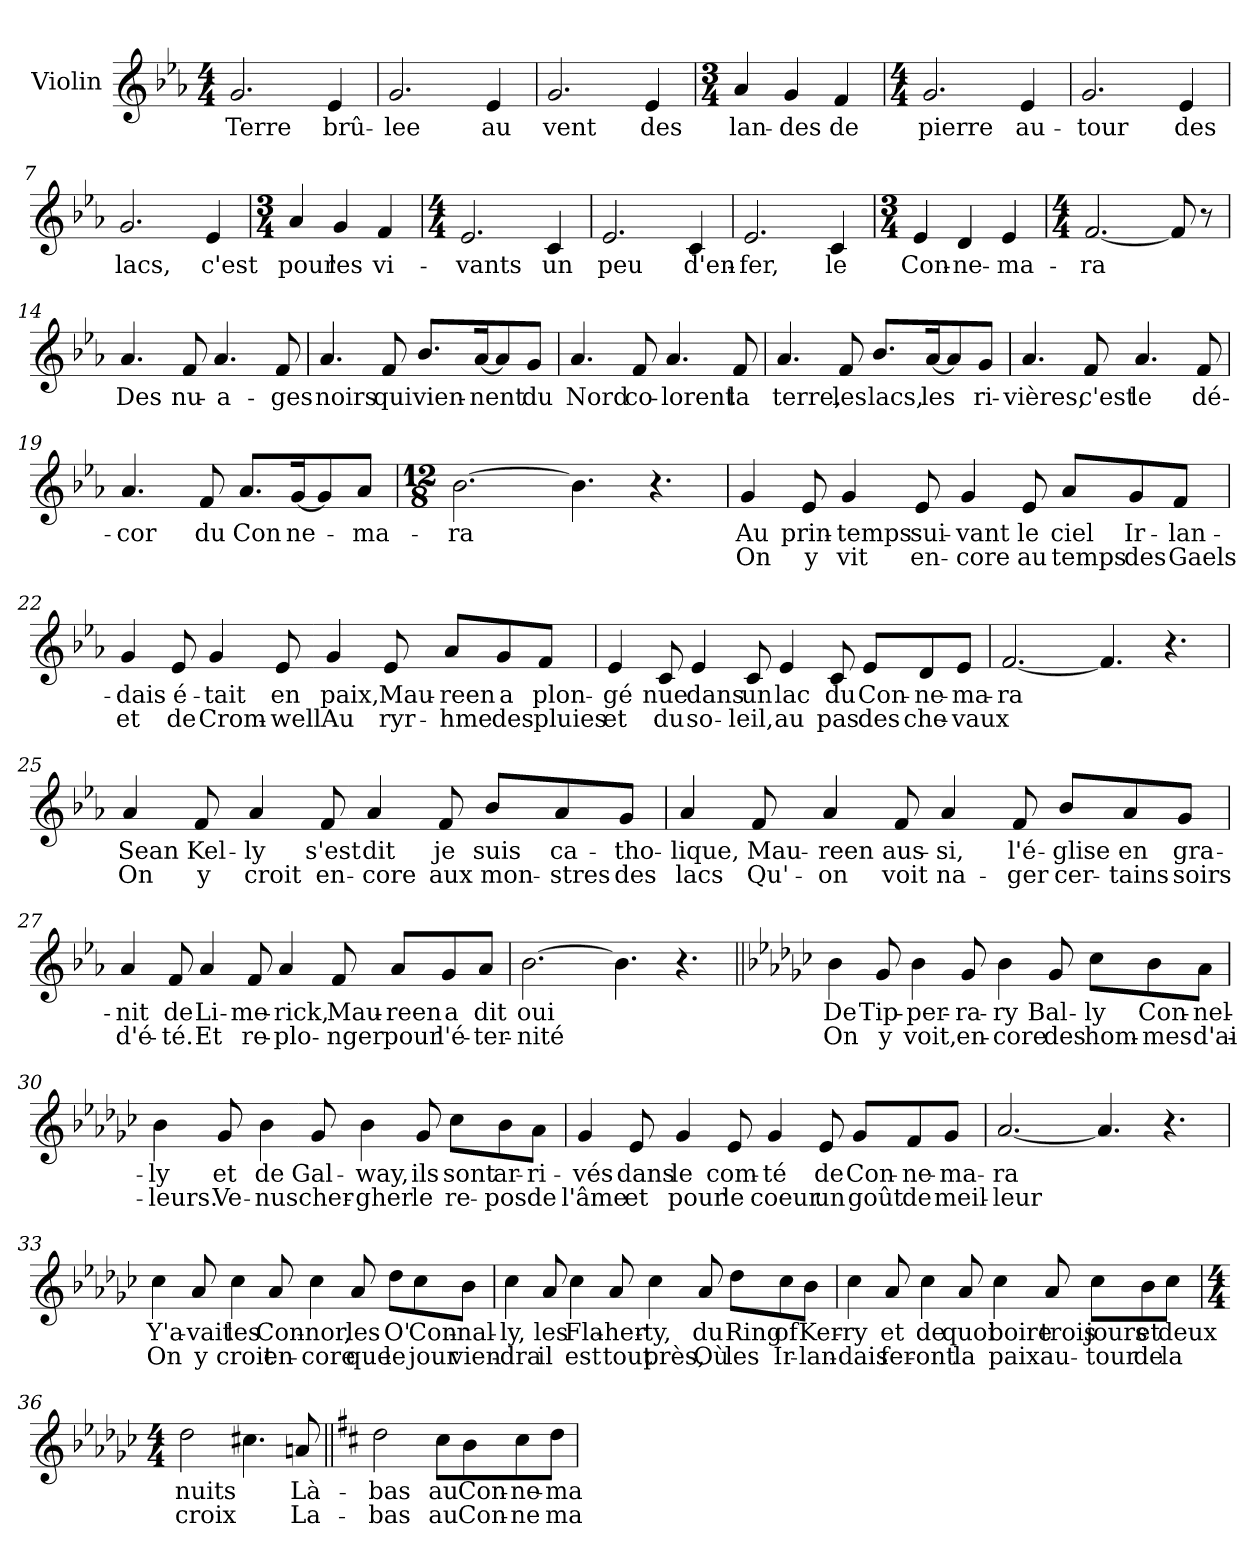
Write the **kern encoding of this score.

**kern	**text	**text
*part1	*part1	*part1
*staff1	*staff1	*staff1
*I"Violin	*	*
*I'Vln	*	*
*clefG2	*	*
*k[b-e-a-]	*	*
*E-:	*	*
*M4/4	*	*
=1	=1	=1
2.g/	Terre	.
4e-/	brû-	.
=2	=2	=2
2.g/	-lee	.
4e-/	au	.
=3	=3	=3
2.g/	vent	.
4e-/	des	.
=4	=4	=4
*M3/4	*	*
4a-/	lan-	.
4g/	-des	.
4f/	de	.
!!LO:LB:g=z
=5	=5	=5
*M4/4	*	*
2.g/	pierre	.
4e-/	au-	.
=6	=6	=6
2.g/	-tour	.
4e-/	des	.
=7	=7	=7
2.g/	lacs,	.
4e-/	c'est	.
=8	=8	=8
*M3/4	*	*
4a-/	pour	.
4g/	les	.
4f/	vi-	.
!!LO:LB:g=z
=9	=9	=9
*M4/4	*	*
2.e-/	-vants	.
4c/	un	.
=10	=10	=10
2.e-/	peu	.
4c/	d'en-	.
=11	=11	=11
2.e-/	-fer,	.
4c/	le	.
=12	=12	=12
*M3/4	*	*
4e-/	Con-	.
4d/	-ne-	.
4e-/	-ma-	.
!!LO:LB:g=z
=13	=13	=13
*M4/4	*	*
[2.f/	-ra	.
8f/]	.	.
8r	.	.
=14	=14	=14
4.a-/	Des	.
8f/	nu-	.
4.a-/	-a-	.
8f/	-ges	.
=15	=15	=15
4.a-/	noirs	.
8f/	qui	.
8.b-/L	vien-	.
[16a-/K	-nent	.
8a-/]	.	.
8g/J	du	.
=16	=16	=16
4.a-/	Nord	.
8f/	co-	.
4.a-/	-lorent	.
8f/	la	.
!!LO:LB:g=z
=17	=17	=17
4.a-/	terre,	.
8f/	les	.
8.b-/L	lacs,	.
[16a-/K	les	.
8a-/]	.	.
8g/J	ri-	.
=18	=18	=18
4.a-/	-vières,	.
8f/	c'est	.
4.a-/	le	.
8f/	dé-	.
=19	=19	=19
4.a-/	-cor	.
8f/	du	.
8.a-/L	Con	.
[16g/K	ne-	.
8g/]	.	.
8a-/J	-ma-	.
=20	=20	=20
*M12/8	*	*
[2.b-\	-ra	.
4.b-\]	.	.
4.r	.	.
!!LO:LB:g=z
=21	=21	=21
4g/	Au	On
8e-/	prin-	y
4g/	-temps	vit
8e-/	sui-	en-
4g/	-vant	-core
8e-/	le	au
8a-/L	ciel	temps
8g/	Ir-	des
8f/J	-lan-	Gaels
=22	=22	=22
4g/	-dais	et
8e-/	é-	de
4g/	-tait	Crom-
8e-/	en	-well
4g/	paix,	Au
8e-/	Mau-	ryr-
8a-/L	-reen	-hme
8g/	a	des
8f/J	plon-	pluies
!!LO:LB:g=z
=23	=23	=23
4e-/	-gé	et
8c/	nue	du
4e-/	dans	so-
8c/	un	-leil,
4e-/	lac	au
8c/	du	pas
8e-/L	Con-	des
8d/	-ne-	che-
8e-/J	-ma-	-vaux
=24	=24	=24
[2.f/	-ra	.
4.f/]	.	.
4.r	.	.
=25	=25	=25
4a-/	Sean	On
8f/	Kel-	y
4a-/	-ly	croit
8f/	s'est	en-
4a-/	dit	-core
8f/	je	aux
8b-/L	suis	mon-
8a-/	ca-	-stres
8g/J	-tho-	des
!!LO:LB:g=z
=26	=26	=26
4a-/	-lique,	lacs
8f/	Mau-	Qu'-
4a-/	-reen	-on
8f/	aus-	voit
4a-/	-si,	na-
8f/	l'é-	-ger
8b-/L	-glise	cer-
8a-/	en	-tains
8g/J	gra-	soirs
=27	=27	=27
4a-/	-nit	d'é-
8f/	de	-té.
4a-/	Li-	Et
8f/	-me-	re-
4a-/	-rick,	-plo-
8f/	Mau-	-nger
8a-/L	-reen	pour
8g/	a	l'é-
8a-/J	dit	-ter-
=28	=28	=28
[2.b-\	oui	-nité
4.b-\]	.	.
4.r	.	.
!!LO:LB:g=z
=29||	=29||	=29||
*k[b-e-a-d-g-c-]	*	*
*G-:	*	*
4b-\	De	On
8g-/	Tip-	y
4b-\	-per-	voit,
8g-/	-ra-	en-
4b-\	-ry	-core
8g-/	Bal-	des
8cc-\L	-ly	hom-
8b-\	Con-	-mes
8a-\J	-nel-	d'ai-
=30	=30	=30
4b-\	-ly	-leurs.
8g-/	et	Ve-
4b-\	de	-nus
8g-/	Gal-	cher-
4b-\	-way,	-gher
8g-/	ils	le
8cc-\L	sont	re-
8b-\	ar-	-pos
8a-\J	-ri-	de
!!LO:PB:g=z
=31	=31	=31
4g-/	-vés	l'âme
8e-/	dans	et
4g-/	le	pour
8e-/	com-	le
4g-/	-té	coeur
8e-/	de	un
8g-/L	Con-	goût
8f/	-ne-	de
8g-/J	-ma-	meil-
=32	=32	=32
[2.a-/	-ra	-leur
4.a-/]	.	.
4.r	.	.
!!LO:LB:g=z
=33	=33	=33
4cc-\	Y'a-	On
8a-/	-vait	y
4cc-\	les	croit
8a-/	Con-	en-
4cc-\	-nor,	-core
8a-/	les	que
8dd-\L	O'	le
8cc-\	Con-	jour
8b-\J	-nal-	vien-
=34	=34	=34
4cc-\	-ly,	-dra
8a-/	les	il
4cc-\	Fla-	est
8a-/	-her-	tout
4cc-\	-ty,	près,
8a-/	du	Où
8dd-\L	Ring	les
8cc-\	of	Ir-
8b-\J	Ker-	-lan-
!!LO:LB:g=z
=35	=35	=35
4cc-\	-ry	-dais
8a-/	et	fer-
4cc-\	de	-ont
8a-/	quoi	la
4cc-\	boire	paix
8a-/	trois	au-
8cc-\L	jours	-tour
8b-\	et	de
8cc-\J	deux	la
=36	=36	=36
*M4/4	*	*
2dd-\	nuits	croix
4.cc#X\	.	.
8an/	Là-	La-
=37||	=37||	=37||
*k[f#c#]	*	*
*D:	*	*
2dd\	-bas	-bas
8cc#\L	au	au
8b\	Con-	Con-
8cc#\	-ne-	-ne
8dd\J	-ma-	ma
=	=	=
*-	*-	*-
